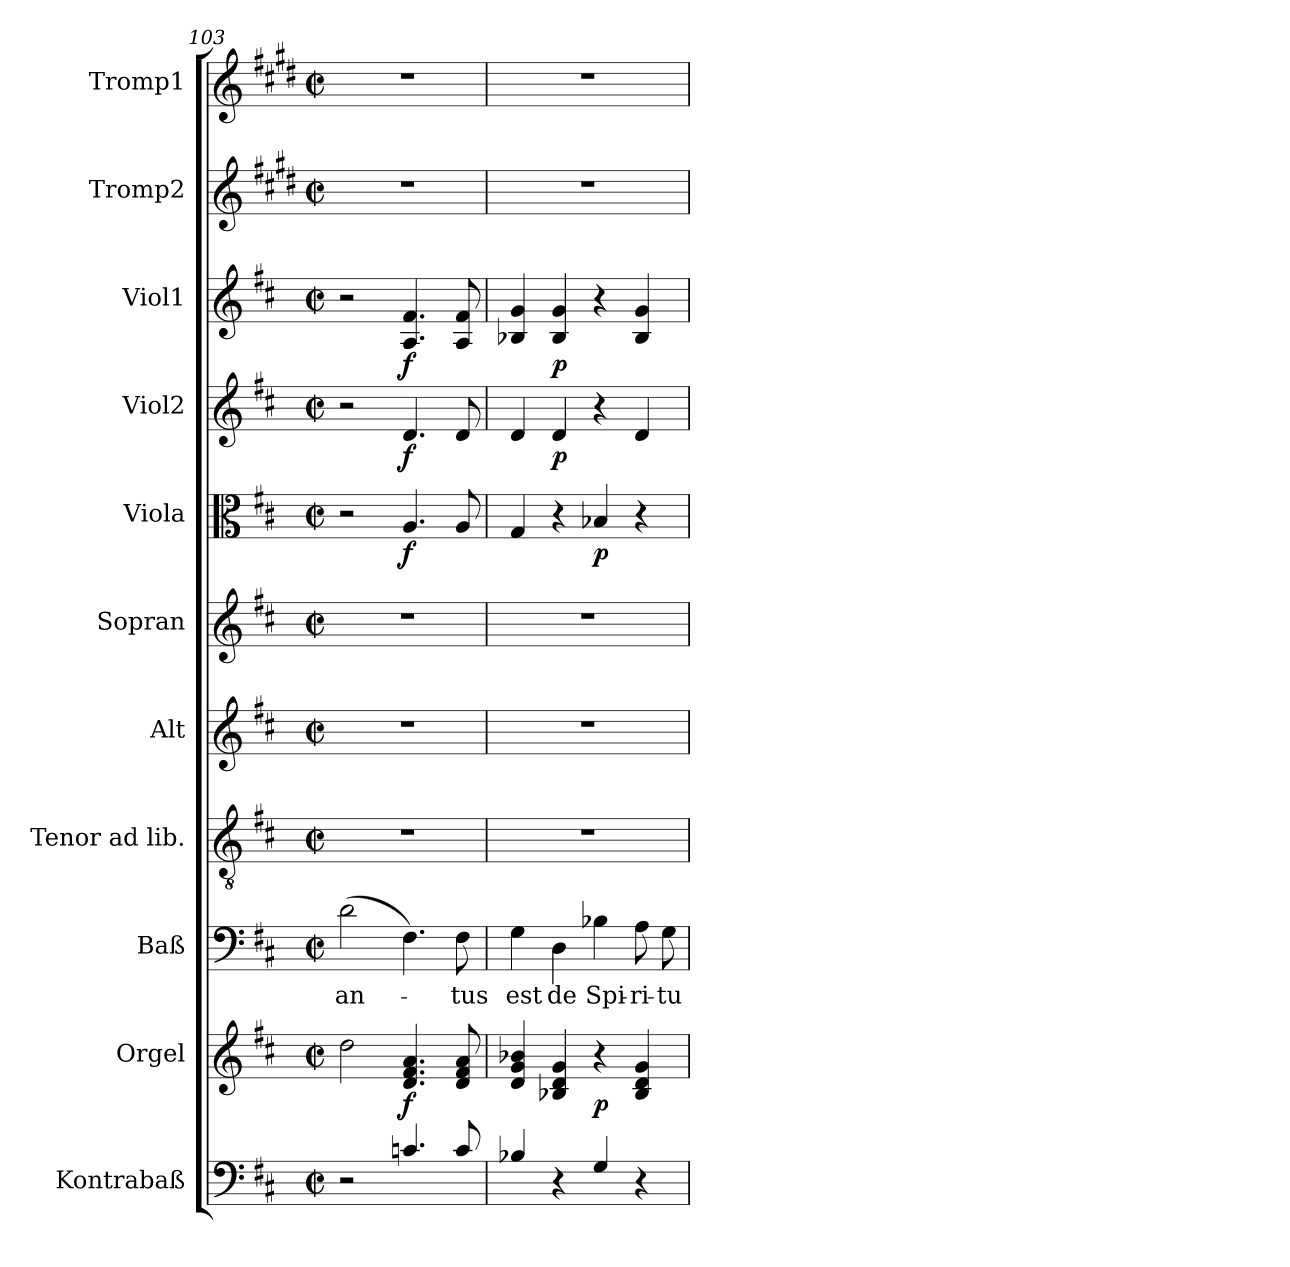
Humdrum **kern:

**kern	**dynam	**kern	**kern	**text	**kern	**kern	**kern	**kern	**dynam	**kern	**dynam	**kern	**dynam	**kern	**kern
*part11	*part11	*part10	*part9	*part9	*part8	*part7	*part6	*part5	*part5	*part4	*part4	*part3	*part3	*part2	*part1
*staff11	*staff11	*staff10	*staff9	*staff9	*staff8	*staff7	*staff6	*staff5	*staff5	*staff4	*staff4	*staff3	*staff3	*staff2	*staff1
*I"Kontrabaß	*	*I"Orgel	*I"Baß	*	*I"Tenor ad lib.	*I"Alt	*I"Sopran	*I"Viola	*	*I"Viol2	*	*I"Viol1	*	*I"Tromp2	*I"Tromp1
*	*	*	*	*	*	*	*	*I'Vla	*	*	*	*	*	*	*
*clefF4	*	*clefG2	*clefF4	*	*clefGv2	*clefG2	*clefG2	*clefC3	*	*clefG2	*	*clefG2	*	*clefG2	*clefG2
*ITrd7c12	*	*	*	*	*	*	*	*	*	*	*	*	*	*ITrd1c2	*ITrd1c2
*k[f#c#]	*	*k[f#c#]	*k[f#c#]	*	*k[f#c#]	*k[f#c#]	*k[f#c#]	*k[f#c#]	*	*k[f#c#]	*	*k[f#c#]	*	*k[f#c#]	*k[f#c#]
*D:	*	*D:	*D:	*	*D:	*D:	*D:	*D:	*	*D:	*	*D:	*	*D:	*D:
*M2/2	*	*M2/2	*M2/2	*	*M2/2	*M2/2	*M2/2	*M2/2	*	*M2/2	*	*M2/2	*	*M2/2	*M2/2
*met(c|)	*	*met(c|)	*met(c|)	*	*met(c|)	*met(c|)	*met(c|)	*met(c|)	*	*met(c|)	*	*met(c|)	*	*met(c|)	*met(c|)
=103	=103	=103	=103	=103	=103	=103	=103	=103	=103	=103	=103	=103	=103	=103	=103
!	!	!	!	!LO:LY:b	!	!	!	!	!	!	!	!	!	!	!
2r	.	2dd\	(>2d\	-an-	1r	1r	1r	2r	.	2r	.	2r	.	1r	1r
!	!LO:DY:a	!	!	!	!	!	!	!	!LO:DY:b	!	!LO:DY:b	!	!LO:DY:b	!	!
4.Cn/	f	4.d/ 4.f#/ 4.a/	4.F#\)	.	.	.	.	4.A/	f	4.d/	f	4.A/ 4.f#/	f	.	.
!	!	!	!	!LO:LY:b	!	!	!	!	!	!	!	!	!	!	!
8C/	.	8d/ 8f#/ 8a/	8F#\	-tus	.	.	.	8A/	.	8d/	.	8A/ 8f#/	.	.	.
=104	=104	=104	=104	=104	=104	=104	=104	=104	=104	=104	=104	=104	=104	=104	=104
!	!	!	!	!LO:LY:b	!	!	!	!	!	!	!	!	!	!	!
4BB-X/	.	4d/ 4g/ 4b-X/	4G\	est	1r	1r	1r	4G/	.	4d/	.	4B-X/ 4g/	.	1r	1r
!	!	!	!	!LO:LY:b	!	!	!	!	!	!	!LO:DY:b	!	!LO:DY:b	!	!
4r	.	4B-X/ 4d/ 4g/	4D\	de	.	.	.	4r	.	4d/	p	4B-/ 4g/	p	.	.
!	!LO:DY:a	!	!	!LO:LY:b	!	!	!	!	!LO:DY:b	!	!	!	!	!	!
4GG/	p	4r	4B-X\	Spi-	.	.	.	4B-X/	p	4r	.	4r	.	.	.
!	!	!	!	!LO:LY:b	!	!	!	!	!	!	!	!	!	!	!
4r	.	4B-/ 4d/ 4g/	8A\	-ri-	.	.	.	4r	.	4d/	.	4B-/ 4g/	.	.	.
!	!	!	!	!LO:LY:b	!	!	!	!	!	!	!	!	!	!	!
.	.	.	8G\	-tu	.	.	.	.	.	.	.	.	.	.	.
=	=	=	=	=	=	=	=	=	=	=	=	=	=	=	=
*-	*-	*-	*-	*-	*-	*-	*-	*-	*-	*-	*-	*-	*-	*-	*-
